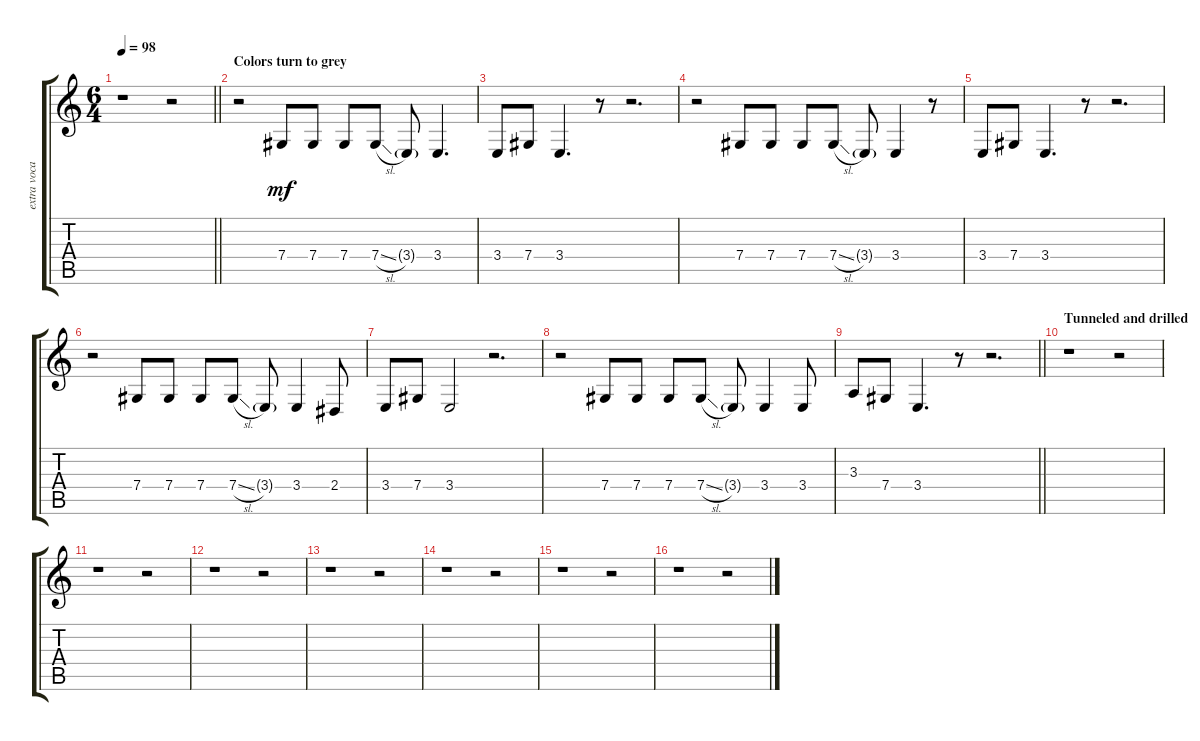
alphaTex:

\track ("extra vocals" "extra voca") {instrument oboe}
\staff {score tabs}
\tuning (Eb4 Bb3 Gb3 Db3 Ab2 Db2) {hide}
\ts (6 4)
\tempo 98
\clef g2
\barLineRight lightlight
\ks c
r.1{dy mf} r.2 |
\section ("" "Colors turn to grey")
r.2 7.4.8 7.4.8 7.4.8 7.4{sl}.8 3.4{g}.8 3.4.4{d} |
3.4.8 7.4.8 3.4.4{d} r.8 r.2{d} |
r.2 7.4.8 7.4.8 7.4.8 7.4{sl}.8 3.4{g}.8 3.4.4 r.8 |
3.4.8 7.4.8 3.4.4{d} r.8 r.2{d} |
r.2 7.4.8 7.4.8 7.4.8 7.4{sl}.8 3.4{g}.8 3.4.4 2.4.8 |
3.4.8 7.4.8 3.4.2 r.2{d} |
r.2 7.4.8 7.4.8 7.4.8 7.4{sl}.8 3.4{g}.8 3.4.4 3.4.8 |
\barLineRight lightlight
3.3.8 7.4.8 3.4.4{d} r.8 r.2{d} |
\section ("" "Tunneled and drilled")
r.1 r.2 |
r.1 r.2 |
r.1 r.2 |
r.1 r.2 |
r.1 r.2 |
r.1 r.2 |
r.1 r.2
